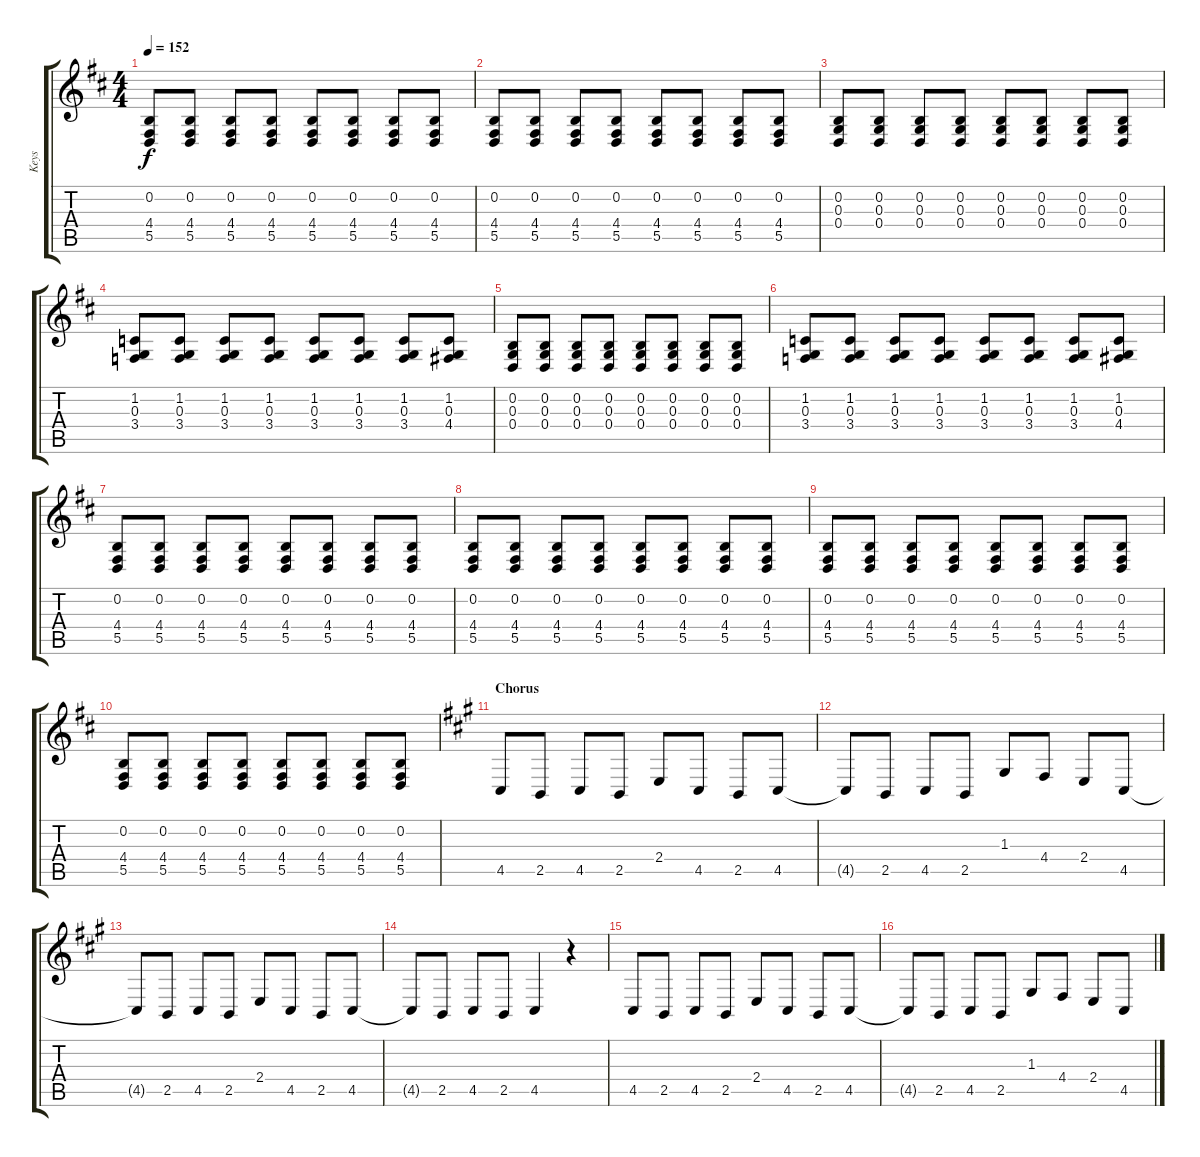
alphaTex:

\track ("Keys" "Keys") {instrument churchorgan}
\staff {score tabs}
\tuning (E4 B3 G3 D3 A2 E2) {hide}
\ts (4 4)
\tempo 152
\clef g2
\ks bminor
(0.2 4.4 5.5).8{dy f} (0.2 4.4 5.5).8 (0.2 4.4 5.5).8 (0.2 4.4 5.5).8 (0.2 4.4 5.5).8 (0.2 4.4 5.5).8 (0.2 4.4 5.5).8 (0.2 4.4 5.5).8 |
(0.2 4.4 5.5).8 (0.2 4.4 5.5).8 (0.2 4.4 5.5).8 (0.2 4.4 5.5).8 (0.2 4.4 5.5).8 (0.2 4.4 5.5).8 (0.2 4.4 5.5).8 (0.2 4.4 5.5).8 |
(0.2 0.3 0.4).8 (0.2 0.3 0.4).8 (0.2 0.3 0.4).8 (0.2 0.3 0.4).8 (0.2 0.3 0.4).8 (0.2 0.3 0.4).8 (0.2 0.3 0.4).8 (0.2 0.3 0.4).8 |
(1.2 0.3 3.4).8 (1.2 0.3 3.4).8 (1.2 0.3 3.4).8 (1.2 0.3 3.4).8 (1.2 0.3 3.4).8 (1.2 0.3 3.4).8 (1.2 0.3 3.4).8 (1.2 0.3 4.4).8 |
(0.2 0.3 0.4).8 (0.2 0.3 0.4).8 (0.2 0.3 0.4).8 (0.2 0.3 0.4).8 (0.2 0.3 0.4).8 (0.2 0.3 0.4).8 (0.2 0.3 0.4).8 (0.2 0.3 0.4).8 |
(1.2 0.3 3.4).8 (1.2 0.3 3.4).8 (1.2 0.3 3.4).8 (1.2 0.3 3.4).8 (1.2 0.3 3.4).8 (1.2 0.3 3.4).8 (1.2 0.3 3.4).8 (1.2 0.3 4.4).8 |
(0.2 4.4 5.5).8 (0.2 4.4 5.5).8 (0.2 4.4 5.5).8 (0.2 4.4 5.5).8 (0.2 4.4 5.5).8 (0.2 4.4 5.5).8 (0.2 4.4 5.5).8 (0.2 4.4 5.5).8 |
(0.2 4.4 5.5).8 (0.2 4.4 5.5).8 (0.2 4.4 5.5).8 (0.2 4.4 5.5).8 (0.2 4.4 5.5).8 (0.2 4.4 5.5).8 (0.2 4.4 5.5).8 (0.2 4.4 5.5).8 |
(0.2 4.4 5.5).8 (0.2 4.4 5.5).8 (0.2 4.4 5.5).8 (0.2 4.4 5.5).8 (0.2 4.4 5.5).8 (0.2 4.4 5.5).8 (0.2 4.4 5.5).8 (0.2 4.4 5.5).8 |
(0.2 4.4 5.5).8 (0.2 4.4 5.5).8 (0.2 4.4 5.5).8 (0.2 4.4 5.5).8 (0.2 4.4 5.5).8 (0.2 4.4 5.5).8 (0.2 4.4 5.5).8 (0.2 4.4 5.5).8 |
\section ("" "Chorus")
\ks f#minor
4.5.8 2.5.8 4.5.8 2.5.8 2.4.8 4.5.8 2.5.8 4.5.8 |
4.5{t}.8 2.5.8 4.5.8 2.5.8 1.3.8 4.4.8 2.4.8 4.5.8 |
4.5{t}.8 2.5.8 4.5.8 2.5.8 2.4.8 4.5.8 2.5.8 4.5.8 |
4.5{t}.8 2.5.8 4.5.8 2.5.8 4.5.4 r.4 |
4.5.8 2.5.8 4.5.8 2.5.8 2.4.8 4.5.8 2.5.8 4.5.8 |
4.5{t}.8 2.5.8 4.5.8 2.5.8 1.3.8 4.4.8 2.4.8 4.5.8
